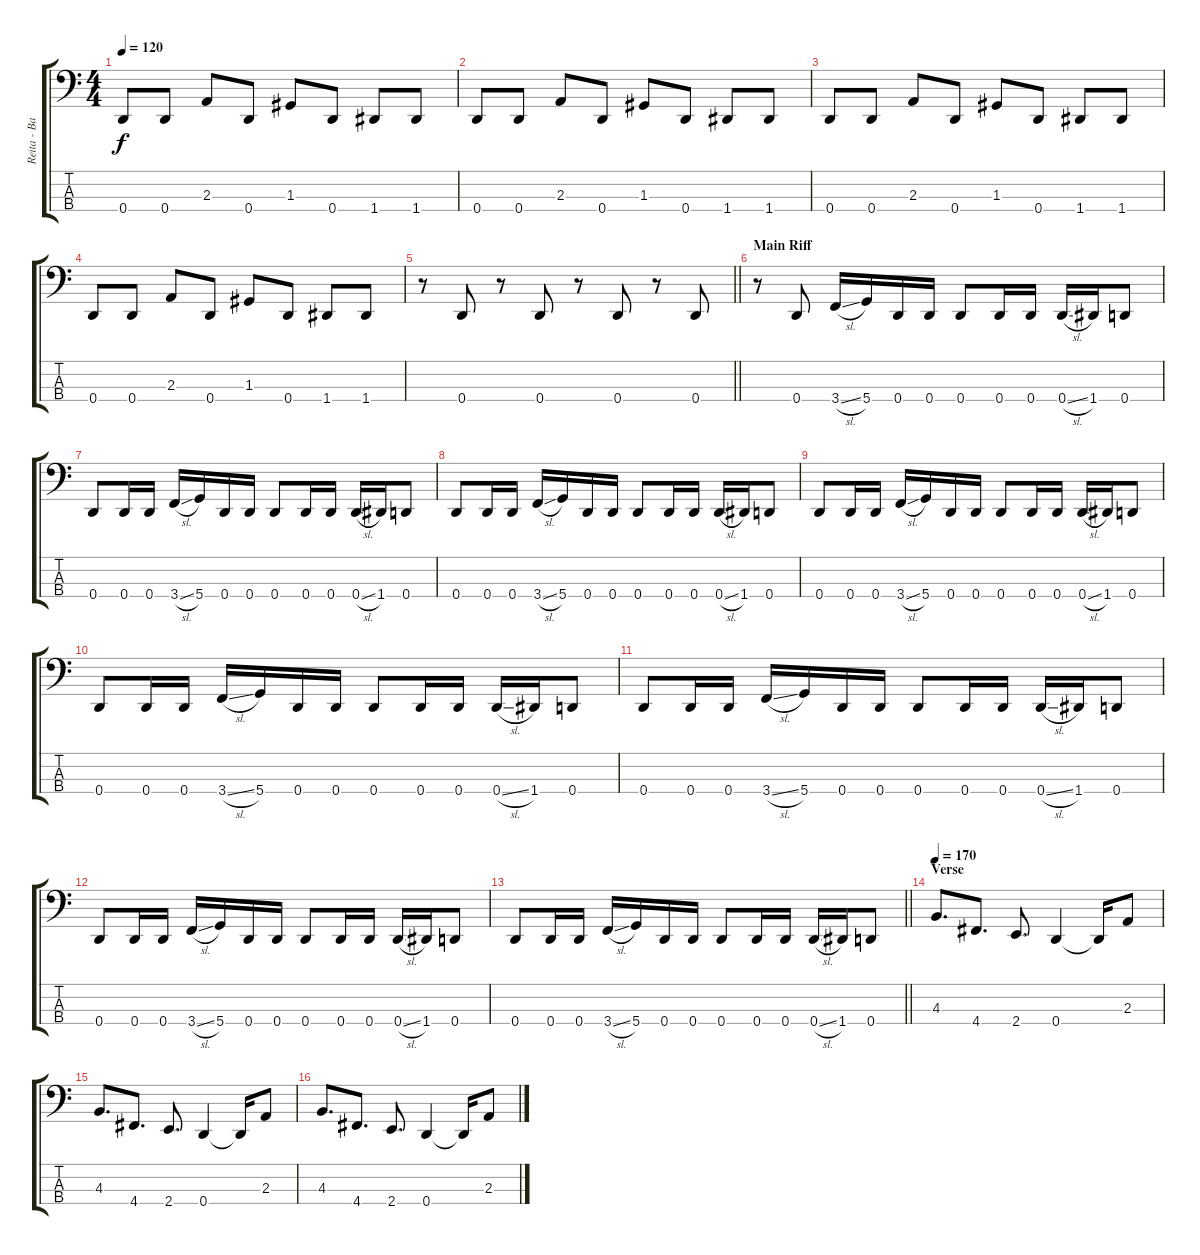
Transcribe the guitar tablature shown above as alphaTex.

\track ("Reita - Bass " "Reita - Ba") {instrument electricbasspick}
\staff {score tabs}
\tuning (F2 C2 G1 D1) {hide}
\ts (4 4)
\tempo 120
\clef f4
\ks c
0.4.8{dy f} 0.4.8 2.3.8 0.4.8 1.3.8 0.4.8 1.4.8 1.4.8 |
0.4.8 0.4.8 2.3.8 0.4.8 1.3.8 0.4.8 1.4.8 1.4.8 |
0.4.8 0.4.8 2.3.8 0.4.8 1.3.8 0.4.8 1.4.8 1.4.8 |
0.4.8 0.4.8 2.3.8 0.4.8 1.3.8 0.4.8 1.4.8 1.4.8 |
\barLineRight lightlight
r.8 0.4.8 r.8 0.4.8 r.8 0.4.8 r.8 0.4.8 |
\section ("" "Main Riff")
r.8 0.4.8 3.4{sl}.16 5.4.16 0.4.16 0.4.16 0.4.8 0.4.16 0.4.16 0.4{sl}.16 1.4.16 0.4.8 |
0.4.8 0.4.16 0.4.16 3.4{sl}.16 5.4.16 0.4.16 0.4.16 0.4.8 0.4.16 0.4.16 0.4{sl}.16 1.4.16 0.4.8 |
0.4.8 0.4.16 0.4.16 3.4{sl}.16 5.4.16 0.4.16 0.4.16 0.4.8 0.4.16 0.4.16 0.4{sl}.16 1.4.16 0.4.8 |
0.4.8 0.4.16 0.4.16 3.4{sl}.16 5.4.16 0.4.16 0.4.16 0.4.8 0.4.16 0.4.16 0.4{sl}.16 1.4.16 0.4.8 |
0.4.8 0.4.16 0.4.16 3.4{sl}.16 5.4.16 0.4.16 0.4.16 0.4.8 0.4.16 0.4.16 0.4{sl}.16 1.4.16 0.4.8 |
0.4.8 0.4.16 0.4.16 3.4{sl}.16 5.4.16 0.4.16 0.4.16 0.4.8 0.4.16 0.4.16 0.4{sl}.16 1.4.16 0.4.8 |
0.4.8 0.4.16 0.4.16 3.4{sl}.16 5.4.16 0.4.16 0.4.16 0.4.8 0.4.16 0.4.16 0.4{sl}.16 1.4.16 0.4.8 |
\barLineRight lightlight
0.4.8 0.4.16 0.4.16 3.4{sl}.16 5.4.16 0.4.16 0.4.16 0.4.8 0.4.16 0.4.16 0.4{sl}.16 1.4.16 0.4.8 |
\section ("" "Verse")
\tempo 170
4.3.8{d} 4.4.8{d} 2.4.8{d} 0.4.4 0.4{t}.16 2.3.8 |
4.3.8{d} 4.4.8{d} 2.4.8{d} 0.4.4 0.4{t}.16 2.3.8 |
4.3.8{d} 4.4.8{d} 2.4.8{d} 0.4.4 0.4{t}.16 2.3.8
